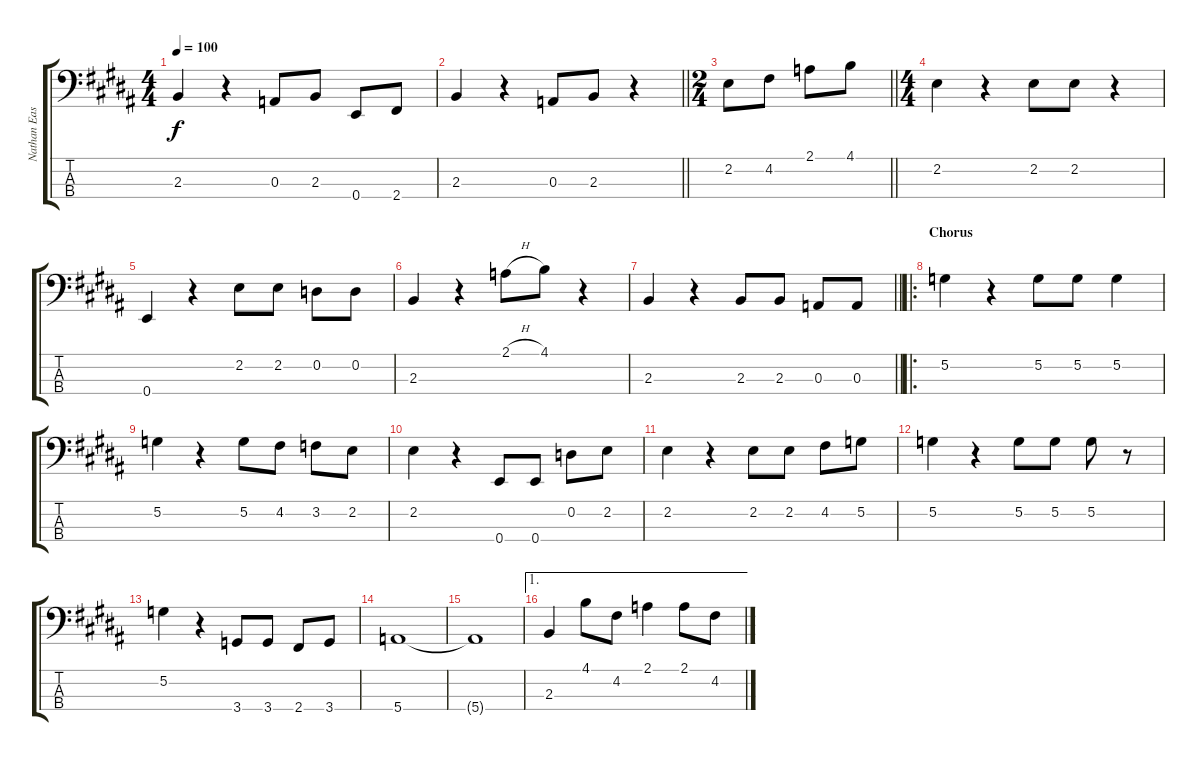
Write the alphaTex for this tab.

\track ("Nathan East Bass" "Nathan Eas") {instrument electricbassfinger}
\staff {score tabs}
\tuning (G2 D2 A1 E1) {hide}
\ts (4 4)
\tempo 100
\clef f4
\ks b
2.3.4{dy f} r.4 0.3.8 2.3.8 0.4.8 2.4.8 |
\barLineRight lightlight
2.3.4 r.4 0.3.8 2.3.8 r.4 |
\ts (2 4)
\barLineRight lightlight
2.2.8 4.2.8 2.1.8 4.1.8 |
\ts (4 4)
2.2.4 r.4 2.2.8 2.2.8 r.4 |
0.4.4 r.4 2.2.8 2.2.8 0.2.8 0.2.8 |
2.3.4 r.4 2.1{h}.8 4.1.8 r.4 |
\barLineRight lightlight
2.3.4 r.4 2.3.8 2.3.8 0.3.8 0.3.8 |
\ro
\section ("" "Chorus")
5.2.4 r.4 5.2.8 5.2.8 5.2.4 |
5.2.4 r.4 5.2.8 4.2.8 3.2.8 2.2.8 |
2.2.4 r.4 0.4.8 0.4.8 0.2.8 2.2.8 |
2.2.4 r.4 2.2.8 2.2.8 4.2.8 5.2.8 |
5.2.4 r.4 5.2.8 5.2.8 5.2.8 r.8 |
5.2.4 r.4 3.4.8 3.4.8 2.4.8 3.4.8 |
5.4.1 |
5.4{t}.1 |
\ae 1
2.3.4 4.1.8 4.2.8 2.1.4 2.1.8 4.2.8
